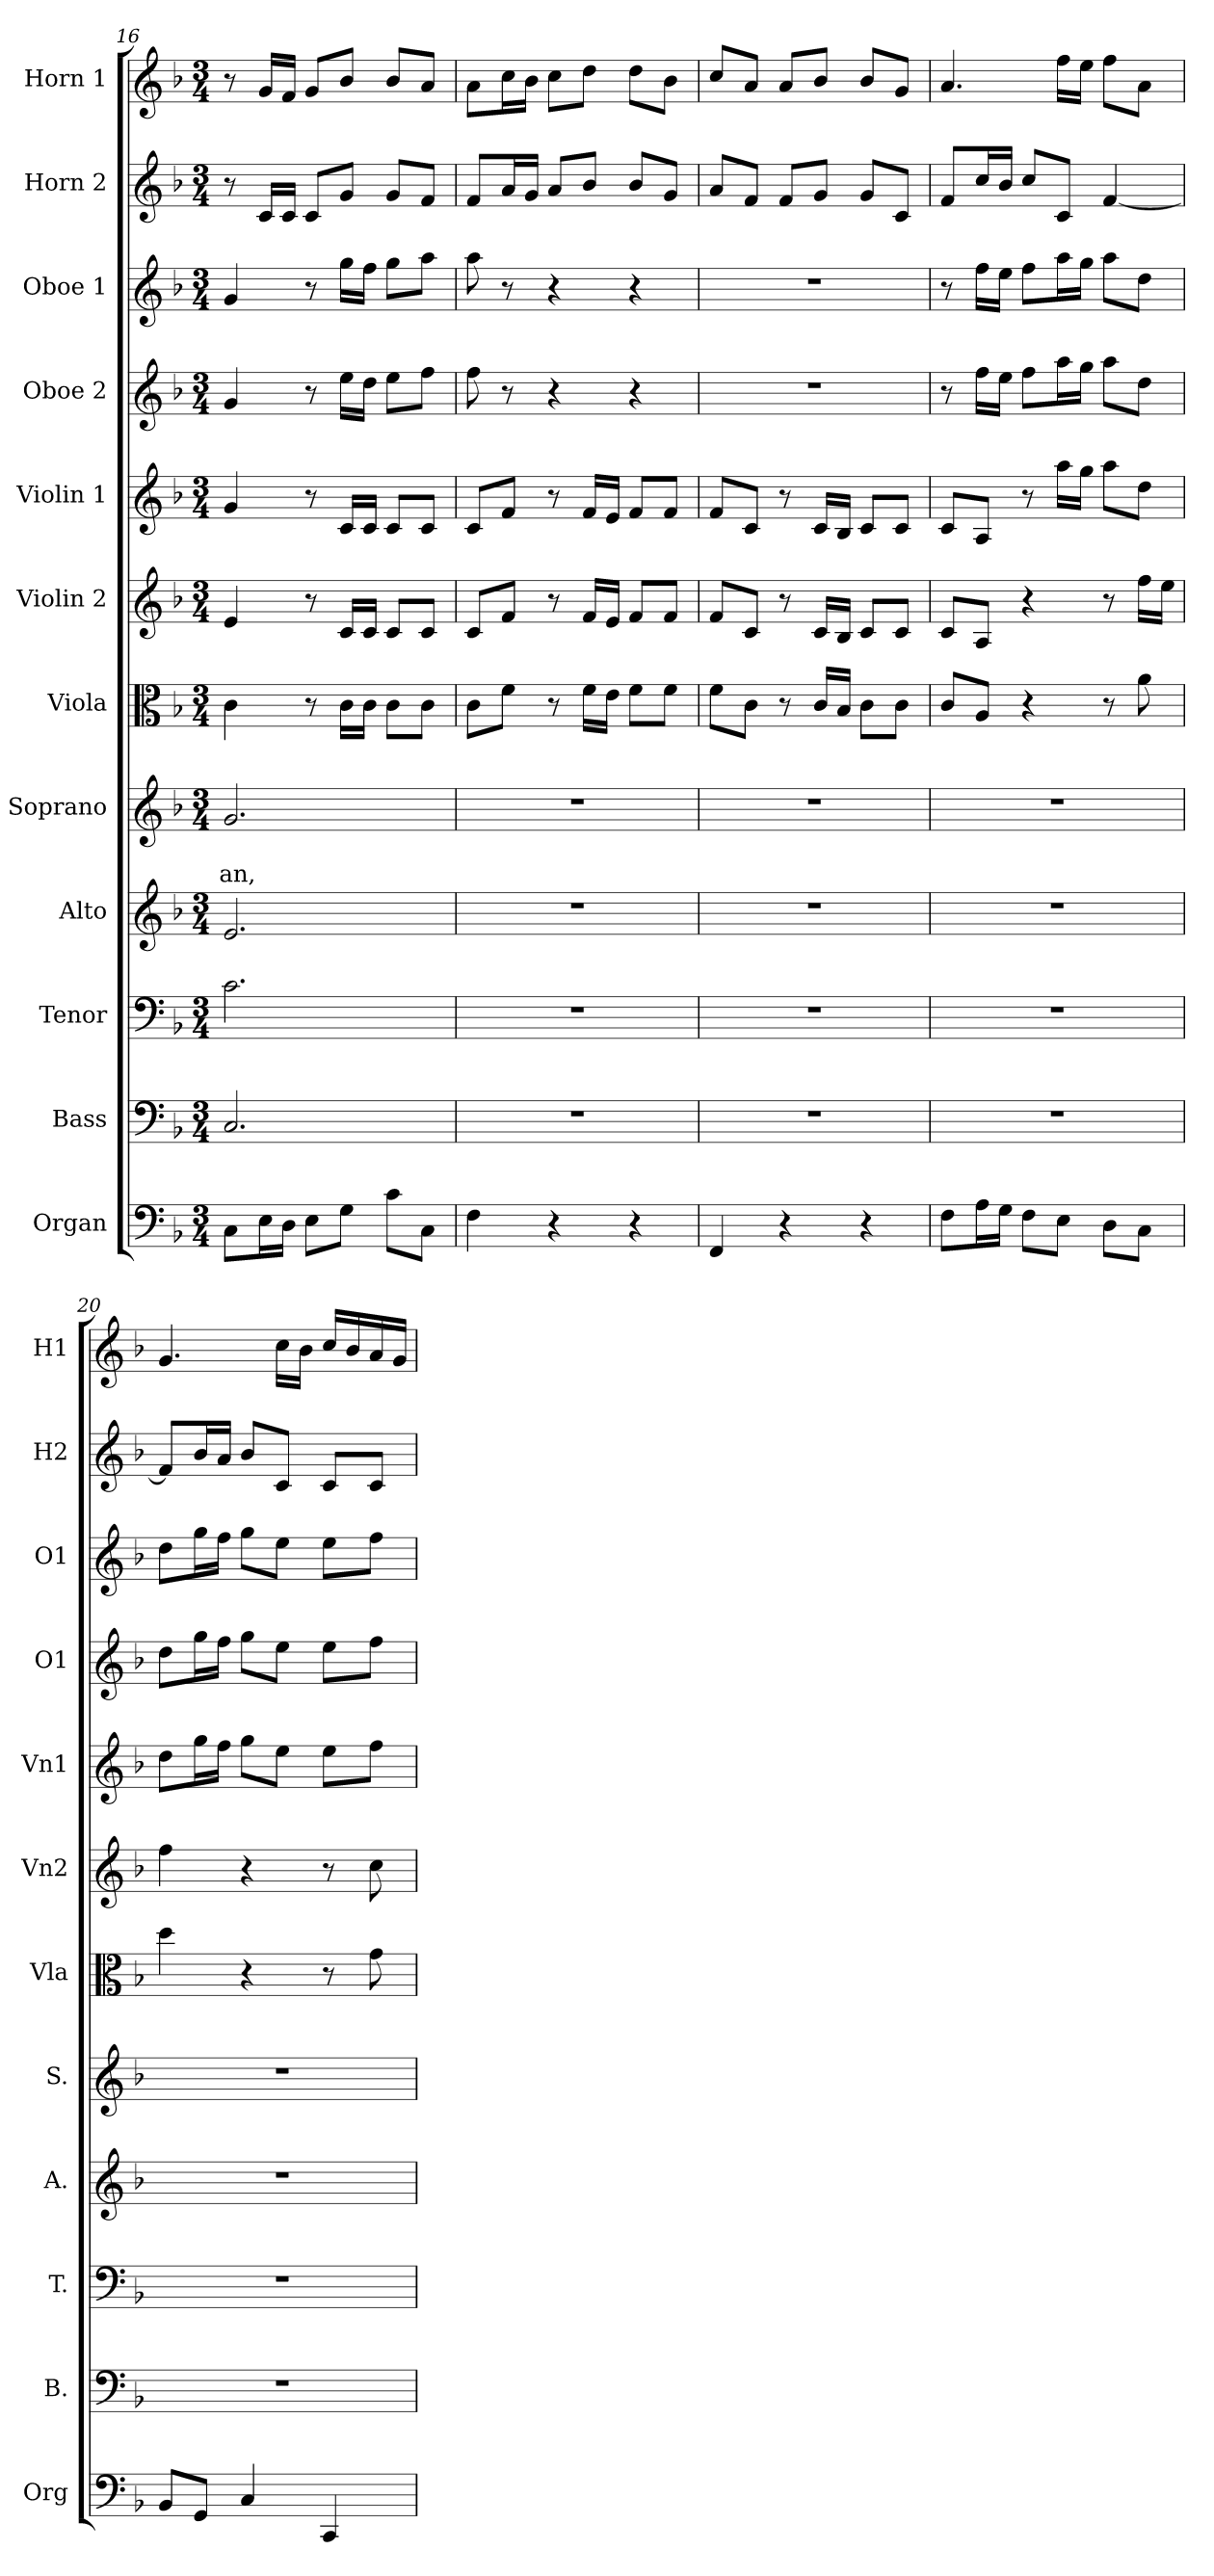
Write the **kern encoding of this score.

**kern	**kern	**kern	**kern	**kern	**text	**text	**kern	**kern	**kern	**kern	**kern	**kern	**kern
*part12	*part11	*part10	*part9	*part8	*part8	*part8	*part7	*part6	*part5	*part4	*part3	*part2	*part1
*staff12	*staff11	*staff10	*staff9	*staff8	*staff8	*staff8	*staff7	*staff6	*staff5	*staff4	*staff3	*staff2	*staff1
*I"Organ	*I"Bass	*I"Tenor	*I"Alto	*I"Soprano	*	*	*I"Viola	*I"Violin 2	*I"Violin 1	*I"Oboe 2	*I"Oboe 1	*I"Horn 2	*I"Horn 1
*I'Org	*I'B.	*I'T.	*I'A.	*I'S.	*	*	*I'Vla	*I'Vn2	*I'Vn1	*I'O1	*I'O1	*I'H2	*I'H1
*clefF4	*clefF4	*clefF4	*clefG2	*clefG2	*	*	*clefC3	*clefG2	*clefG2	*clefG2	*clefG2	*clefG2	*clefG2
*k[b-]	*k[b-]	*k[b-]	*k[b-]	*k[b-]	*	*	*k[b-]	*k[b-]	*k[b-]	*k[b-]	*k[b-]	*k[b-]	*k[b-]
*F:	*F:	*F:	*F:	*F:	*	*	*F:	*F:	*F:	*F:	*F:	*F:	*F:
*M3/4	*M3/4	*M3/4	*M3/4	*M3/4	*	*	*M3/4	*M3/4	*M3/4	*M3/4	*M3/4	*M3/4	*M3/4
=16	=16	=16	=16	=16	=16	=16	=16	=16	=16	=16	=16	=16	=16
8C\L	2.C/	2.c\	2.e/	2.g/	.	an,	4c\	4e/	4g/	4g/	4g/	8r	8r
16E\L	.	.	.	.	.	.	.	.	.	.	.	16c/LL	16g/LL
16D\JJ	.	.	.	.	.	.	.	.	.	.	.	16c/JJ	16f/JJ
8E\L	.	.	.	.	.	.	8r	8r	8r	8r	8r	8c/L	8g/L
8G\J	.	.	.	.	.	.	16c\LL	16c/LL	16c/LL	16ee\LL	16gg\LL	8g/J	8b-/J
.	.	.	.	.	.	.	16c\JJ	16c/JJ	16c/JJ	16dd\JJ	16ff\JJ	.	.
8c\L	.	.	.	.	.	.	8c\L	8c/L	8c/L	8ee\L	8gg\L	8g/L	8b-/L
8C\J	.	.	.	.	.	.	8c\J	8c/J	8c/J	8ff\J	8aa\J	8f/J	8a/J
!!LO:PB:g=z
=17	=17	=17	=17	=17	=17	=17	=17	=17	=17	=17	=17	=17	=17
4F\	2.r	2.r	2.r	2.r	.	.	8c\L	8c/L	8c/L	8ff\	8aa\	8f/L	8a\L
.	.	.	.	.	.	.	8f\J	8f/J	8f/J	8r	8r	16a/L	16cc\L
.	.	.	.	.	.	.	.	.	.	.	.	16g/JJ	16b-\JJ
4r	.	.	.	.	.	.	8r	8r	8r	4r	4r	8a/L	8cc\L
.	.	.	.	.	.	.	16f\LL	16f/LL	16f/LL	.	.	8b-/J	8dd\J
.	.	.	.	.	.	.	16e\JJ	16e/JJ	16e/JJ	.	.	.	.
4r	.	.	.	.	.	.	8f\L	8f/L	8f/L	4r	4r	8b-/L	8dd\L
.	.	.	.	.	.	.	8f\J	8f/J	8f/J	.	.	8g/J	8b-\J
=18	=18	=18	=18	=18	=18	=18	=18	=18	=18	=18	=18	=18	=18
4FF/	2.r	2.r	2.r	2.r	.	.	8f\L	8f/L	8f/L	2.r	2.r	8a/L	8cc/L
.	.	.	.	.	.	.	8c\J	8c/J	8c/J	.	.	8f/J	8a/J
4r	.	.	.	.	.	.	8r	8r	8r	.	.	8f/L	8a/L
.	.	.	.	.	.	.	16c/LL	16c/LL	16c/LL	.	.	8g/J	8b-/J
.	.	.	.	.	.	.	16B-/JJ	16B-/JJ	16B-/JJ	.	.	.	.
4r	.	.	.	.	.	.	8c\L	8c/L	8c/L	.	.	8g/L	8b-/L
.	.	.	.	.	.	.	8c\J	8c/J	8c/J	.	.	8c/J	8g/J
=19	=19	=19	=19	=19	=19	=19	=19	=19	=19	=19	=19	=19	=19
8F\L	2.r	2.r	2.r	2.r	.	.	8c/L	8c/L	8c/L	8r	8r	8f/L	4.a/
16A\L	.	.	.	.	.	.	8A/J	8A/J	8A/J	16ff\LL	16ff\LL	16cc/L	.
16G\JJ	.	.	.	.	.	.	.	.	.	16ee\JJ	16ee\JJ	16b-/JJ	.
8F\L	.	.	.	.	.	.	4r	4r	8r	8ff\L	8ff\L	8cc/L	.
8E\J	.	.	.	.	.	.	.	.	16aa\LL	16aa\L	16aa\L	8c/J	16ff\LL
.	.	.	.	.	.	.	.	.	16gg\JJ	16gg\JJ	16gg\JJ	.	16ee\JJ
8D\L	.	.	.	.	.	.	8r	8r	8aa\L	8aa\L	8aa\L	[4f/	8ff\L
8C\J	.	.	.	.	.	.	8a\	16ff\LL	8dd\J	8dd\J	8dd\J	.	8a\J
.	.	.	.	.	.	.	.	16ee\JJ	.	.	.	.	.
=20	=20	=20	=20	=20	=20	=20	=20	=20	=20	=20	=20	=20	=20
8BB-/L	2.r	2.r	2.r	2.r	.	.	4dd\	4ff\	8dd\L	8dd\L	8dd\L	8f/L]	4.g/
8GG/J	.	.	.	.	.	.	.	.	16gg\L	16gg\L	16gg\L	16b-/L	.
.	.	.	.	.	.	.	.	.	16ff\JJ	16ff\JJ	16ff\JJ	16a/JJ	.
4C/	.	.	.	.	.	.	4r	4r	8gg\L	8gg\L	8gg\L	8b-/L	.
.	.	.	.	.	.	.	.	.	8ee\J	8ee\J	8ee\J	8c/J	16cc\LL
.	.	.	.	.	.	.	.	.	.	.	.	.	16b-\JJ
4CC/	.	.	.	.	.	.	8r	8r	8ee\L	8ee\L	8ee\L	8c/L	16cc/LL
.	.	.	.	.	.	.	.	.	.	.	.	.	16b-/
.	.	.	.	.	.	.	8g\	8cc\	8ff\J	8ff\J	8ff\J	8c/J	16a/
.	.	.	.	.	.	.	.	.	.	.	.	.	16g/JJ
=	=	=	=	=	=	=	=	=	=	=	=	=	=
*-	*-	*-	*-	*-	*-	*-	*-	*-	*-	*-	*-	*-	*-
